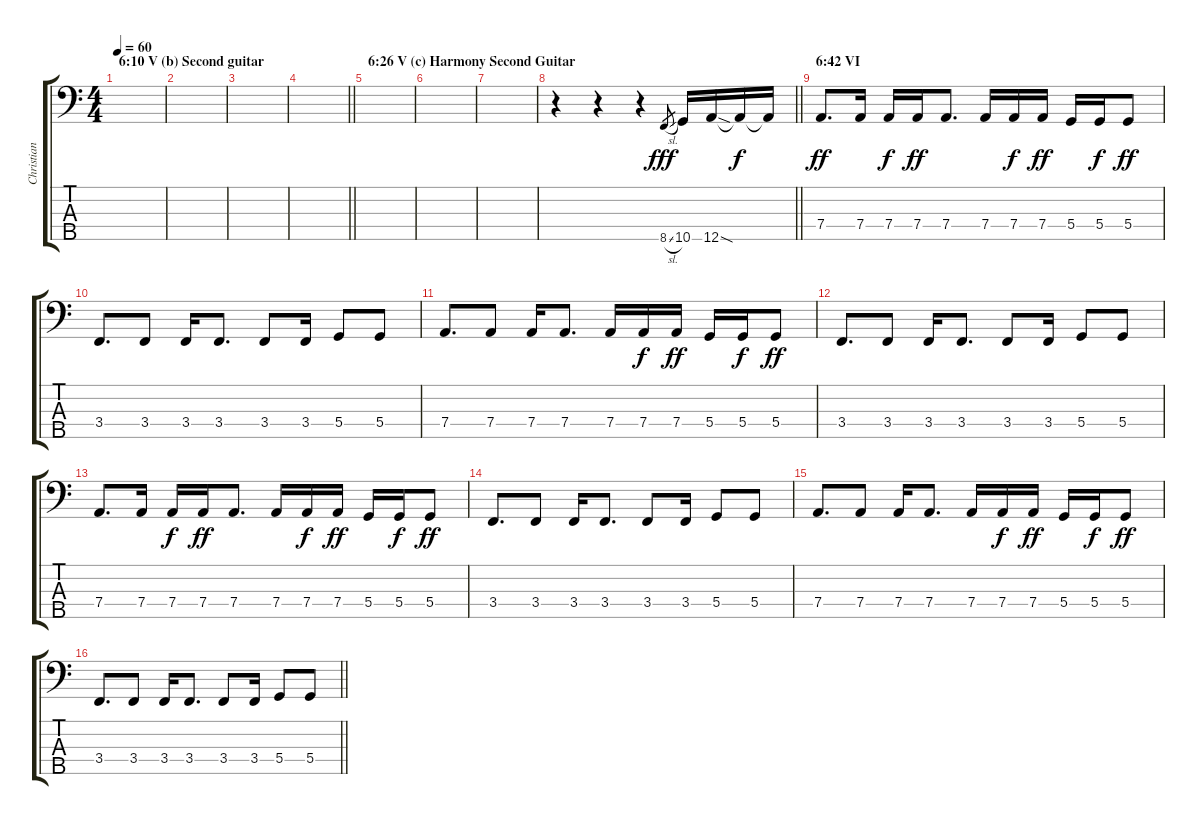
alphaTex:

\track ("Christian Larsson (Bass Guitar)" "Christian ") {instrument electricbassfinger}
\staff {score tabs}
\tuning (F2 C2 G1 D1 A0) {hide}
\ts (4 4)
\section ("" "6:10 V (b) Second guitar")
\tempo 60
\clef f4
\ks c
|
|
|
\barLineRight lightlight
|
\section ("" "6:26 V (c) Harmony Second Guitar")
|
|
|
\barLineRight lightlight
r.4 r.4 r.4 8.5{sl}.8{gr dy fff} 10.5.16 12.5{sod}.16 12.5{t}.16{dy f} 12.5{t}.16 |
\section ("" "6:42 VI")
7.4.8{d dy ff} 7.4.16 7.4.16{dy f} 7.4.16{dy ff} 7.4.8{d} 7.4.16 7.4.16{dy f} 7.4.16{dy ff} 5.4.16 5.4.16{dy f} 5.4.8{dy ff} |
3.4.8{d} 3.4.8 3.4.16 3.4.8{d} 3.4.8 3.4.16 5.4.8 5.4.8 |
7.4.8{d} 7.4.8 7.4.16 7.4.8{d} 7.4.16 7.4.16{dy f} 7.4.16{dy ff} 5.4.16 5.4.16{dy f} 5.4.8{dy ff} |
3.4.8{d} 3.4.8 3.4.16 3.4.8{d} 3.4.8 3.4.16 5.4.8 5.4.8 |
7.4.8{d} 7.4.16 7.4.16{dy f} 7.4.16{dy ff} 7.4.8{d} 7.4.16 7.4.16{dy f} 7.4.16{dy ff} 5.4.16 5.4.16{dy f} 5.4.8{dy ff} |
3.4.8{d} 3.4.8 3.4.16 3.4.8{d} 3.4.8 3.4.16 5.4.8 5.4.8 |
7.4.8{d} 7.4.8 7.4.16 7.4.8{d} 7.4.16 7.4.16{dy f} 7.4.16{dy ff} 5.4.16 5.4.16{dy f} 5.4.8{dy ff} |
\barLineRight lightlight
3.4.8{d} 3.4.8 3.4.16 3.4.8{d} 3.4.8 3.4.16 5.4.8 5.4.8
